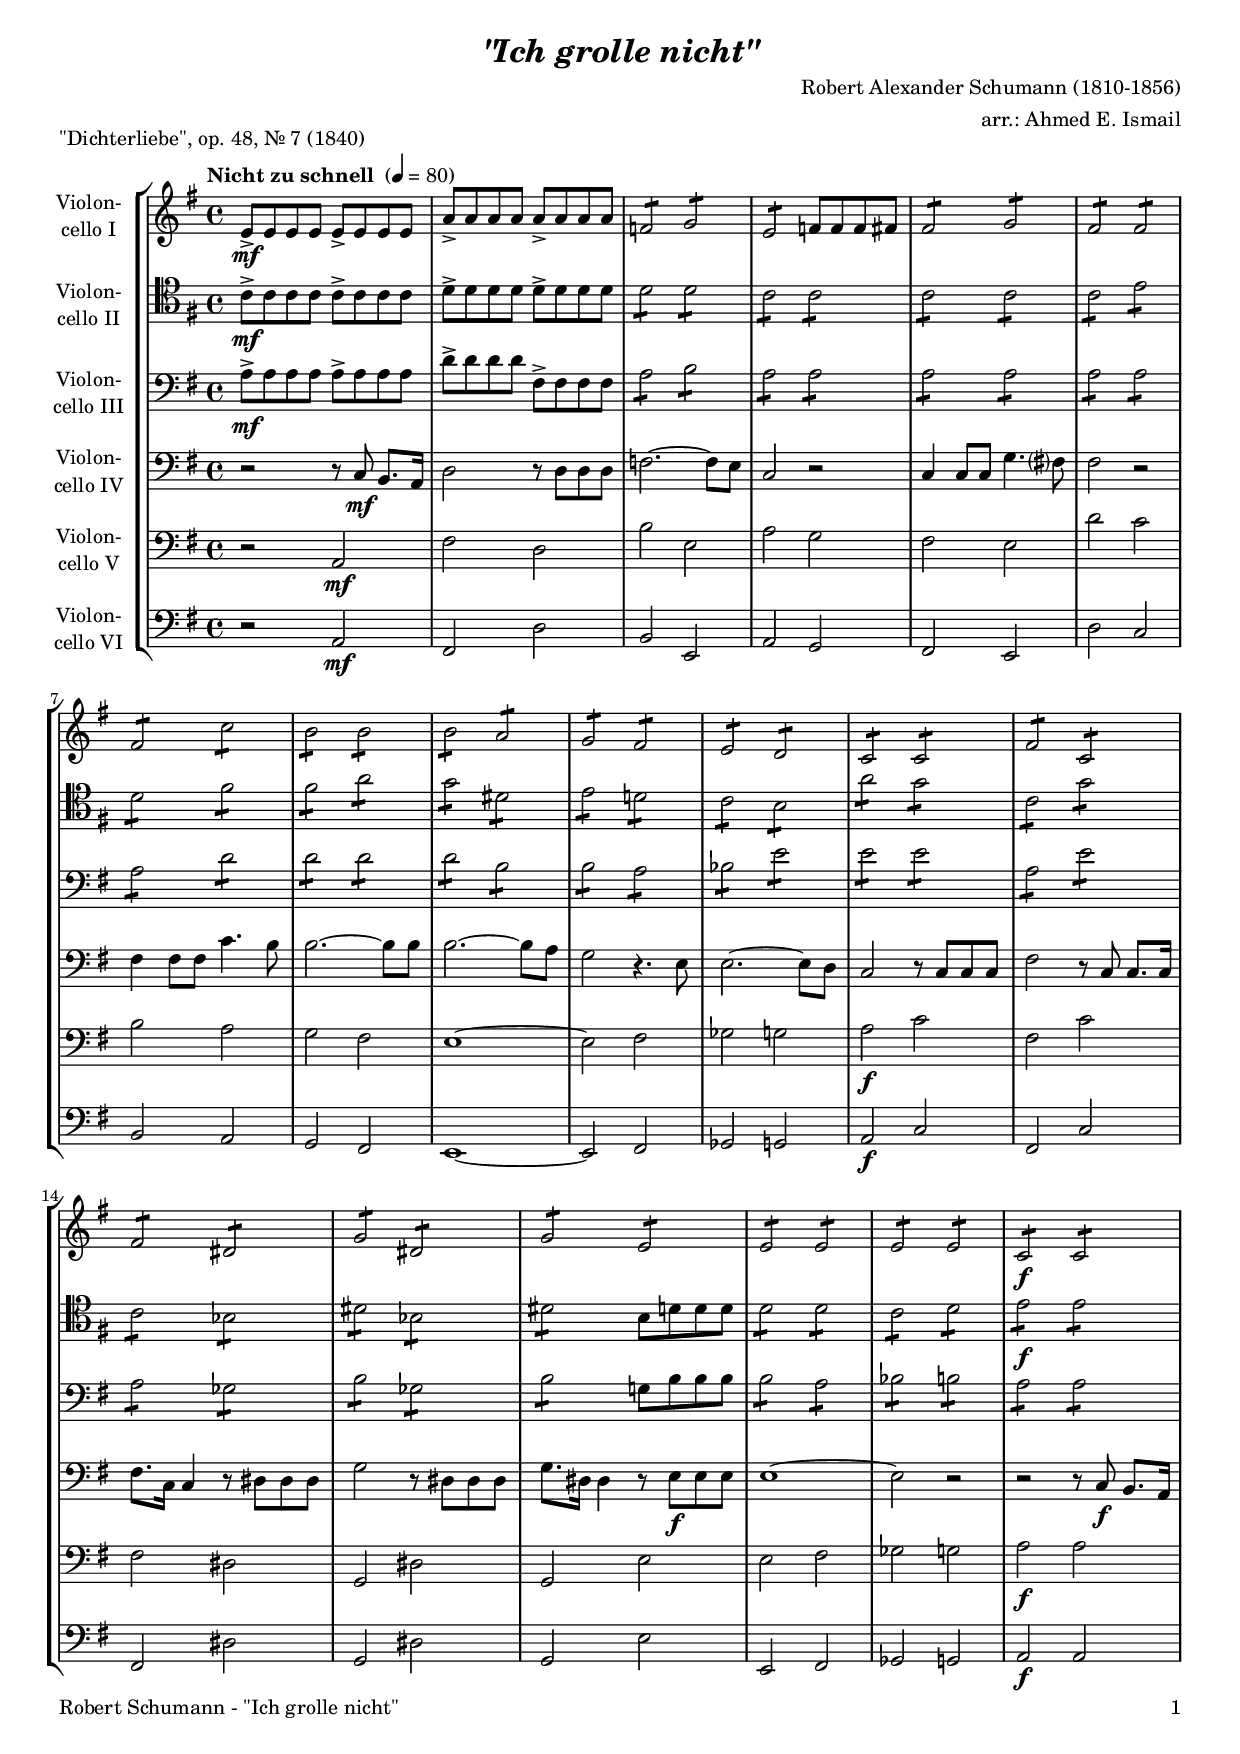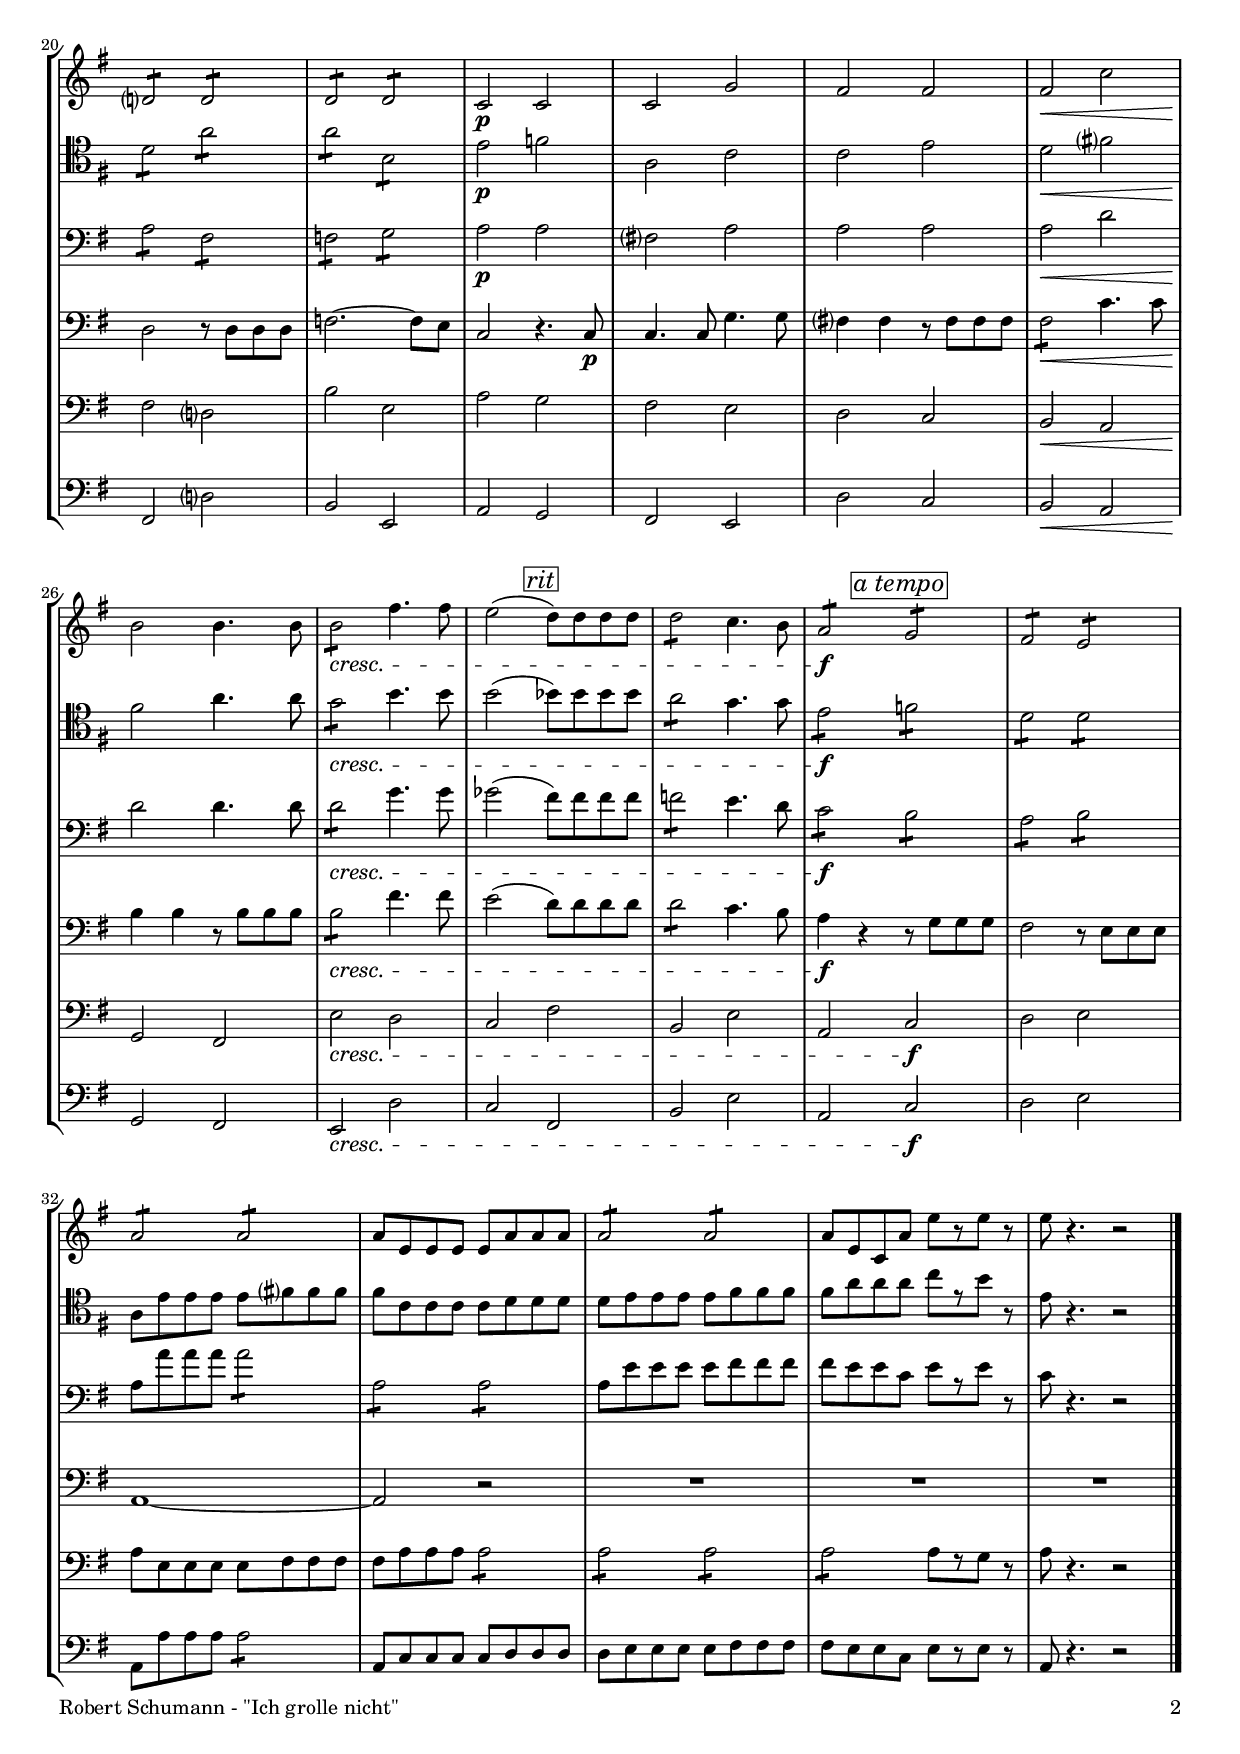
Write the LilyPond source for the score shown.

\version "2.20.2"
\include "deutsch.ly"

#(set-global-staff-size 17.5)

\header {
  title     = \markup \bold \italic "\"Ich grolle nicht\""
  composer  = "Robert Alexander Schumann (1810-1856)"
  arranger  = "arr.: Ahmed E. Ismail"
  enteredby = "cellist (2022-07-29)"
  piece     = "\"Dichterliebe\", op. 48, Nr. 7 (1840)"
}

voiceconsts = {
  \key b \major
  \time 4/4
  \clef "bass"
%  \numericTimeSignature
%  \compressEmptyMeasures
  % Set default beaming for all staves
%  \set Timing.beamExceptions = #'()
%  \set Timing.baseMoment     = #(ly:make-moment 1 4)
%  \set Timing.beatStructure  = #'(1 1 1)
  \tempo "Nicht zu schnell " 4=80
}

micl = "clarinet"
mifl = "flute"
miob = "oboe"
mifh = "french horn"
misx = "tenor sax"
mist = "string ensemble 1"
mivl = "violin"
miba = "cello"

atem = \mark \markup \box \italic "a tempo"
rit  = \mark \markup \box \italic "rit"

va = \relative c'' {
  \voiceconsts
  \clef "treble"

  g8->\mf g g g g-> g g g
  c-> c c c c-> c c c
  \repeat tremolo 4 as \repeat tremolo 4 b
  \repeat tremolo 4 g as as as a

  \repeat tremolo 4 a \repeat tremolo 4 b
  \repeat tremolo 4 a \repeat tremolo 4 a
  \repeat tremolo 4 a \repeat tremolo 4 es'
  \repeat tremolo 4 d \repeat tremolo 4 d
  \repeat tremolo 4 d \repeat tremolo 4 c

  \repeat tremolo 4 b \repeat tremolo 4 a
  \repeat tremolo 4 g \repeat tremolo 4 f
  \repeat tremolo 4 es \repeat tremolo 4 es
  \repeat tremolo 4 a \repeat tremolo 4 es

  \repeat tremolo 4 a \repeat tremolo 4 fis
  \repeat tremolo 4 b \repeat tremolo 4 fis
  \repeat tremolo 4 b \repeat tremolo 4 g
  \repeat tremolo 4 g \repeat tremolo 4 g

  \repeat tremolo 4 g \repeat tremolo 4 g
  \repeat tremolo 4 es\f \repeat tremolo 4 es
  \repeat tremolo 4 f? \repeat tremolo 4 f
  \repeat tremolo 4 f \repeat tremolo 4 f
  es2\p es

  es b'
  a a
  a\< es'
  d\! d4. d8
  \repeat tremolo 4 d\cresc a'4. a8

  g2( \rit f8) f f f
  \repeat tremolo 4 f es4. d8
  \repeat tremolo 4 c\f \atem \repeat tremolo 4 b
  \repeat tremolo 4 a \repeat tremolo 4 g

  \repeat tremolo 4 c \repeat tremolo 4 c
  c g g g g c c c
  \repeat tremolo 4 c \repeat tremolo 4 c
  c g es c' g'[ r g] r
  g r4. r2 \bar "|."
}

vb = \relative c' {
  \voiceconsts
  \clef "tenor"

  es8->\mf es es es es-> es es es
  f-> f f f f-> f f f
  \repeat tremolo 4 f \repeat tremolo 4 f
  \repeat tremolo 4 es \repeat tremolo 4 es

  \repeat tremolo 4 es \repeat tremolo 4 es
  \repeat tremolo 4 es \repeat tremolo 4 g
  \repeat tremolo 4 f \repeat tremolo 4 a
  \repeat tremolo 4 a \repeat tremolo 4 c
  \repeat tremolo 4 b \repeat tremolo 4 fis

  \repeat tremolo 4 g \repeat tremolo 4 f!
  \repeat tremolo 4 es \repeat tremolo 4 d
  \repeat tremolo 4 c' \repeat tremolo 4 b
  \repeat tremolo 4 es, \repeat tremolo 4 b'

  \repeat tremolo 4 es, \repeat tremolo 4 des
  \repeat tremolo 4 fis \repeat tremolo 4 des
  \repeat tremolo 4 fis d f f f
  \repeat tremolo 4 f \repeat tremolo 4 f

  \repeat tremolo 4 es \repeat tremolo 4 f
  \repeat tremolo 4 g\f \repeat tremolo 4 g
  \repeat tremolo 4 f \repeat tremolo 4 c'
  \repeat tremolo 4 c \repeat tremolo 4 d,
  g2\p as

  c, es
  es g
  f\< a?
  a\! c4. c8
  \repeat tremolo 4 b\cresc d4. d8
  d2( \rit des8) des des des
  \repeat tremolo 4 c b4. b8
  \repeat tremolo 4 g\f \atem \repeat tremolo 4 as
  \repeat tremolo 4 f \repeat tremolo 4 f

  c g' g g g a? a a
  a es es es es f f f
  f g g g g a a a
  a c c c es[ r d] r
  g, r4. r2 \bar "|."
}

vc = \relative c' {
  \voiceconsts

  c8->\mf c c c c-> c c c
  f-> f f f a,-> a a a
  \repeat tremolo 4 c \repeat tremolo 4 d
  \repeat tremolo 4 c \repeat tremolo 4 c

  \repeat tremolo 4 c \repeat tremolo 4 c
  \repeat tremolo 4 c \repeat tremolo 4 c
  \repeat tremolo 4 c \repeat tremolo 4 f
  \repeat tremolo 4 f \repeat tremolo 4 f
  \repeat tremolo 4 f \repeat tremolo 4 d

  \repeat tremolo 4 d \repeat tremolo 4 c
  \repeat tremolo 4 des \repeat tremolo 4 g
  \repeat tremolo 4 g \repeat tremolo 4 g
  \repeat tremolo 4 c, \repeat tremolo 4 g'

  \repeat tremolo 4 c, \repeat tremolo 4 heses
  \repeat tremolo 4 d \repeat tremolo 4 heses
  \repeat tremolo 4 d b! d d d
  \repeat tremolo 4 d \repeat tremolo 4 c

  \repeat tremolo 4 des \repeat tremolo 4 d
  \repeat tremolo 4 c \repeat tremolo 4 c
  \repeat tremolo 4 c \repeat tremolo 4 a
  \repeat tremolo 4 as \repeat tremolo 4 b
  c2\p c

  a? c
  c c
  c\< f
  f\! f4. f8
  \repeat tremolo 4 f\cresc b4. b8

  heses2( \rit a8) a a a
  \repeat tremolo 4 as g4. f8
  \repeat tremolo 4 es\f \atem \repeat tremolo 4 d
  \repeat tremolo 4 c \repeat tremolo 4 d

  c c' c c \repeat tremolo 4 c
  \repeat tremolo 4 c, \repeat tremolo 4 c
  c g' g g g a a a
  a g g es g[ r g] r
  es r4. r2 \bar "|."
}

vd = \relative c {
  \voiceconsts

  r2 r8 es\mf d8. c16
  f2 r8 f f f
  as2.~ as8 g
  es2 r

  es4 es8 es b'4. a?8
  a2 r
  a4 a8 a es'4. d8
  d2.~ d8 d
  d2.~ d8 c

  b2 r4. g8
  g2.~ g8 f
  es2 r8 es es es
  a2 r8 es es8. es16

  a8. es16 es4 r8 fis fis fis
  b2 r8 fis fis fis
  b8. fis16 fis4 r8 g\f g g
  g1~

  g2 r
  r r8 es\f d8. c16
  f2 r8 f f f
  as2.~ as8 g
  es2 r4. es8\p

  es4. es8 b'4. b8
  a?4 a r8 a a a
  \repeat tremolo 4 a\< es'4. es8
  d4\! d r8 d d d
  \repeat tremolo 4 d\cresc a'4. a8

  g2( \rit f8) f f f
  \repeat tremolo 4 f es4. d8
  c4\f r \atem r8 b b b
  a2 r8 g g g

  c,1~
  c2 r
  R1*3 \bar "|."
}

ve = \relative c {
  \voiceconsts

  r2 c\mf
  a' f
  d' g,
  c b

  a g
  f' es
  d c
  b a
  g1~
  
  g2 a
  heses b
  c\f es
  a, es'

  a, fis
  b, fis'
  b, g'
  g a

  heses b
  c\f c
  a f?
  d' g,
  c b

  a g
  f es
  d\< c
  b\! a
  g'\cresc f

  es a
  d, g
  c, es\f
  f g

  c8 g g g g a a a
  a c c c \repeat tremolo 4 c
  \repeat tremolo 4 c \repeat tremolo 4 c
  \repeat tremolo 4 c c[ r b] r
  c r4. r2 \bar "|."
}

vf = \relative c {
  \voiceconsts

  r2 c\mf
  a f'
  d g,
  c b

  a g
  f' es
  d c
  b a
  g1~

  g2 a
  heses b
  c\f es
  a, es'

  a, fis'
  b, fis'
  b, g'
  g, a

  heses b
  c\f c
  a f'?
  d g,
  c b

  a g
  f' es
  d\< c
  b\! a
  g\cresc f'

  es a,
  d g
  c, es\f
  f g

  c,8 c' c c \repeat tremolo 4 c
  c, es es es es f f f
  f g g g g a a a
  a g g es g[ r g] r
  c, r4. r2 \bar "|."
}


music = \new StaffGroup <<
      \new Staff {
	\set Staff.midiInstrument = \miba
	\set Staff.instrumentName = \markup \center-column { "Violon-" "cello I"}
	\transpose b g { \va }
      }

      \new Staff {
	\set Staff.midiInstrument = \miba
	\set Staff.instrumentName = \markup \center-column { "Violon-" "cello II" }
	\transpose b g { \vb }
      }

      \new Staff {
	\set Staff.midiInstrument = \miba
	\set Staff.instrumentName = \markup \center-column { "Violon-" "cello III" }
	\transpose b g { \vc }
      }

      \new Staff {
	\set Staff.midiInstrument = \miba
	\set Staff.instrumentName = \markup \center-column { "Violon-" "cello IV" }
	\transpose b g { \vd }
      }

      \new Staff {
	\set Staff.midiInstrument = \miba
	\set Staff.instrumentName = \markup \center-column { "Violon-" "cello V" }
	\transpose b g { \ve }
      }

      \new Staff {
	\set Staff.midiInstrument = \miba
	\set Staff.instrumentName = \markup \center-column { "Violon-" "cello VI" }
	\transpose b g { \vf }
      }
>>

\book {
   \paper {
    print-page-number = ##t
    print-first-page-number = ##t
    ragged-last-bottom = ##f
    oddHeaderMarkup = \markup \null
    evenHeaderMarkup = \markup \null
    oddFooterMarkup = \markup {
      \fill-line {
        \on-the-fly #print-page-number-check-first
        "Robert Schumann - \"Ich grolle nicht\"" \fromproperty #'page:page-number-string
      }
    }
    evenFooterMarkup = \oddFooterMarkup
  } \score {
    \music
    \layout {}
  }

  \score {
    \unfoldRepeats \music

    \midi {
      \context {
        \Score
      }
    }
  }
}